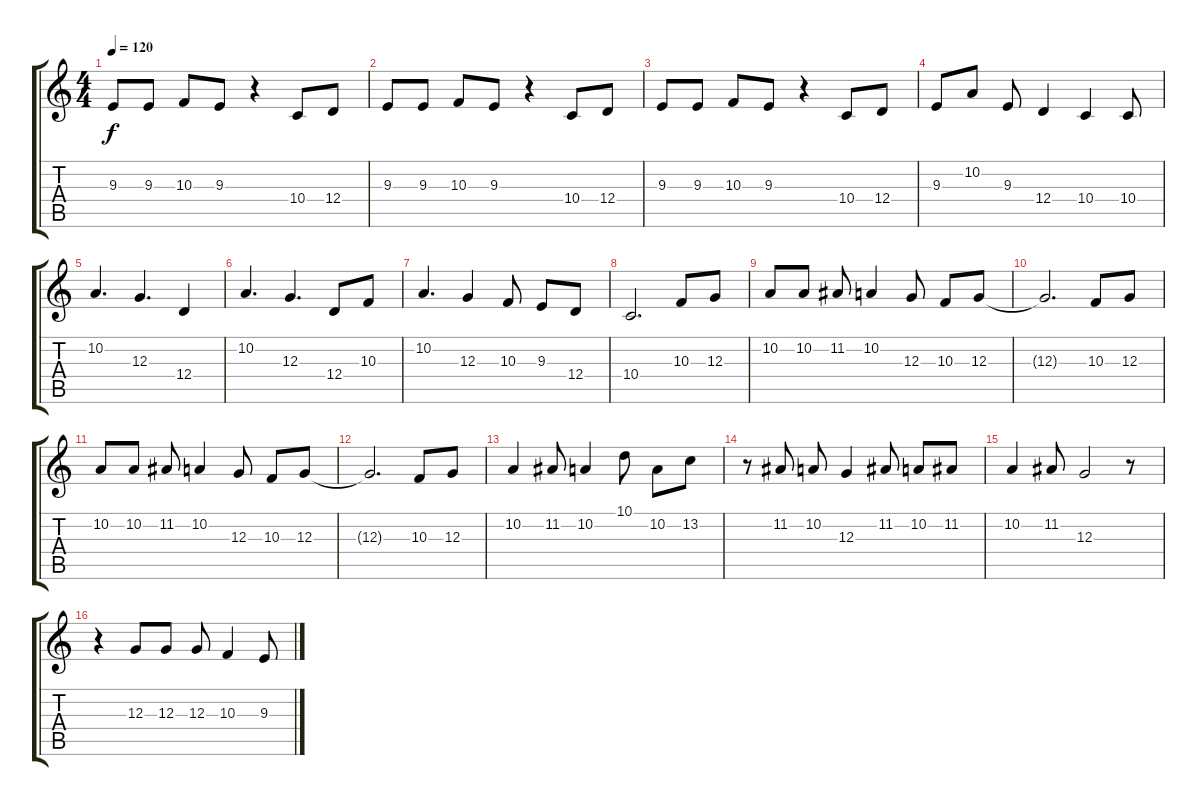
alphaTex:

\track "" {instrument brightacousticpiano}
\staff {score tabs}
\tuning (E4 B3 G3 D3 A2 E2) {hide}
\ts (4 4)
\tempo 120
\clef g2
\ks c
9.3.8{dy f} 9.3.8 10.3.8 9.3.8 r.4 10.4.8 12.4.8 |
9.3.8 9.3.8 10.3.8 9.3.8 r.4 10.4.8 12.4.8 |
9.3.8 9.3.8 10.3.8 9.3.8 r.4 10.4.8 12.4.8 |
9.3.8 10.2.8 9.3.8 12.4.4 10.4.4 10.4.8 |
10.2.4{d} 12.3.4{d} 12.4.4 |
10.2.4{d} 12.3.4{d} 12.4.8 10.3.8 |
10.2.4{d} 12.3.4 10.3.8 9.3.8 12.4.8 |
10.4.2{d} 10.3.8 12.3.8 |
10.2.8 10.2.8 11.2.8 10.2.4 12.3.8 10.3.8 12.3.8 |
12.3{t}.2{d} 10.3.8 12.3.8 |
10.2.8 10.2.8 11.2.8 10.2.4 12.3.8 10.3.8 12.3.8 |
12.3{t}.2{d} 10.3.8 12.3.8 |
10.2.4 11.2.8 10.2.4 10.1.8 10.2.8 13.2.8 |
r.8 11.2.8 10.2.8 12.3.4 11.2.8 10.2.8 11.2.8 |
10.2.4 11.2.8 12.3.2 r.8 |
r.4 12.3.8 12.3.8 12.3.8 10.3.4 9.3.8
